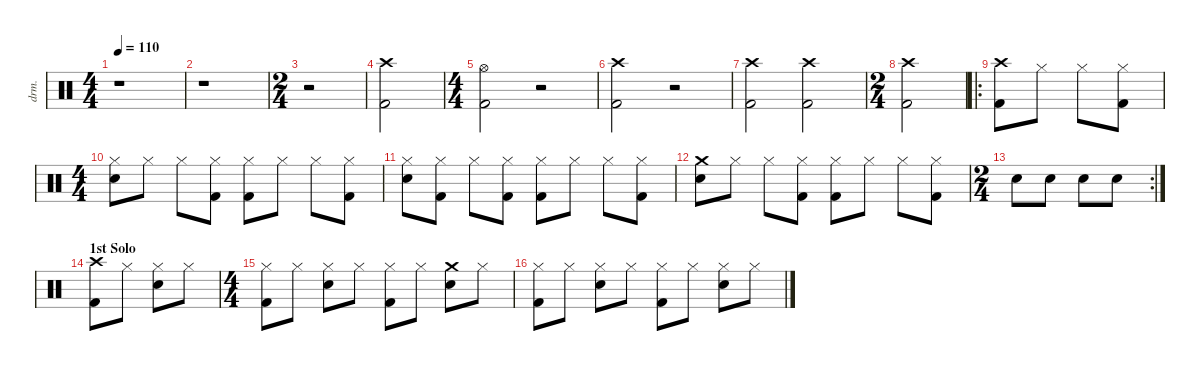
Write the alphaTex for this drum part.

\defaultSystemsLayout 4
\hideDynamics
\bracketExtendMode nobrackets
\track ("Urlich" "drm.") {instrument percussion}
\staff {score}
\articulation defaults
\ts (4 4)
\tempo 110
\clef neutral
\ks c
r.1{dy f} |
r.1 |
\ts (2 4)
r.2 |
("Crash high (hit)" "Kick (hit) 2").2 |
\ts (4 4)
("Hi-Hat (open)" "Kick (hit) 2").2 r.2 |
("Crash high (hit)" "Kick (hit) 2").2 r.2 |
("Crash high (hit)" "Kick (hit) 2").2 ("Crash high (hit)" "Kick (hit) 2").2 |
\ts (2 4)
("Crash high (hit)" "Kick (hit) 2").2 |
\ro
("Crash high (hit)" "Kick (hit) 2").8 "Hi-Hat (closed)".8 "Hi-Hat (closed)".8 ("Hi-Hat (closed)" "Kick (hit) 2").8 |
\ts (4 4)
("Hi-Hat (closed)" "Snare (hit) 2").8 "Hi-Hat (closed)".8 "Hi-Hat (closed)".8 ("Hi-Hat (closed)" "Kick (hit) 2").8 ("Hi-Hat (closed)" "Kick (hit) 2").8 "Hi-Hat (closed)".8 "Hi-Hat (closed)".8 ("Hi-Hat (closed)" "Kick (hit) 2").8 |
("Hi-Hat (closed)" "Snare (hit) 2").8 ("Hi-Hat (closed)" "Kick (hit) 2").8 "Hi-Hat (closed)".8 ("Hi-Hat (closed)" "Kick (hit) 2").8 ("Hi-Hat (closed)" "Kick (hit) 2").8 "Hi-Hat (closed)".8 "Hi-Hat (closed)".8 ("Hi-Hat (closed)" "Kick (hit) 2").8 |
("Crash medium (hit)" "Snare (hit) 2").8 "Hi-Hat (closed)".8 "Hi-Hat (closed)".8 ("Hi-Hat (closed)" "Kick (hit) 2").8 ("Hi-Hat (closed)" "Kick (hit) 2").8 "Hi-Hat (closed)".8 "Hi-Hat (closed)".8 ("Hi-Hat (closed)" "Kick (hit) 2").8 |
\rc 2
\ts (2 4)
"Snare (hit) 2".8 "Snare (hit) 2".8 "Snare (hit) 2".8 "Snare (hit) 2".8 |
\section ("" "1st Solo")
("Crash high (hit)" "Kick (hit) 2").8 "Hi-Hat (closed)".8 ("Hi-Hat (closed)" "Snare (hit) 2").8 "Hi-Hat (closed)".8 |
\ts (4 4)
("Hi-Hat (closed)" "Kick (hit) 2").8 "Hi-Hat (closed)".8 ("Hi-Hat (closed)" "Snare (hit) 2").8 "Hi-Hat (closed)".8 ("Hi-Hat (closed)" "Kick (hit) 2").8 "Hi-Hat (closed)".8 ("Crash medium (hit)" "Snare (hit) 2").8 "Hi-Hat (closed)".8 |
("Hi-Hat (closed)" "Kick (hit) 2").8 "Hi-Hat (closed)".8 ("Hi-Hat (closed)" "Snare (hit) 2").8 "Hi-Hat (closed)".8 ("Hi-Hat (closed)" "Kick (hit) 2").8 "Hi-Hat (closed)".8 ("Hi-Hat (closed)" "Snare (hit) 2").8 "Hi-Hat (closed)".8
